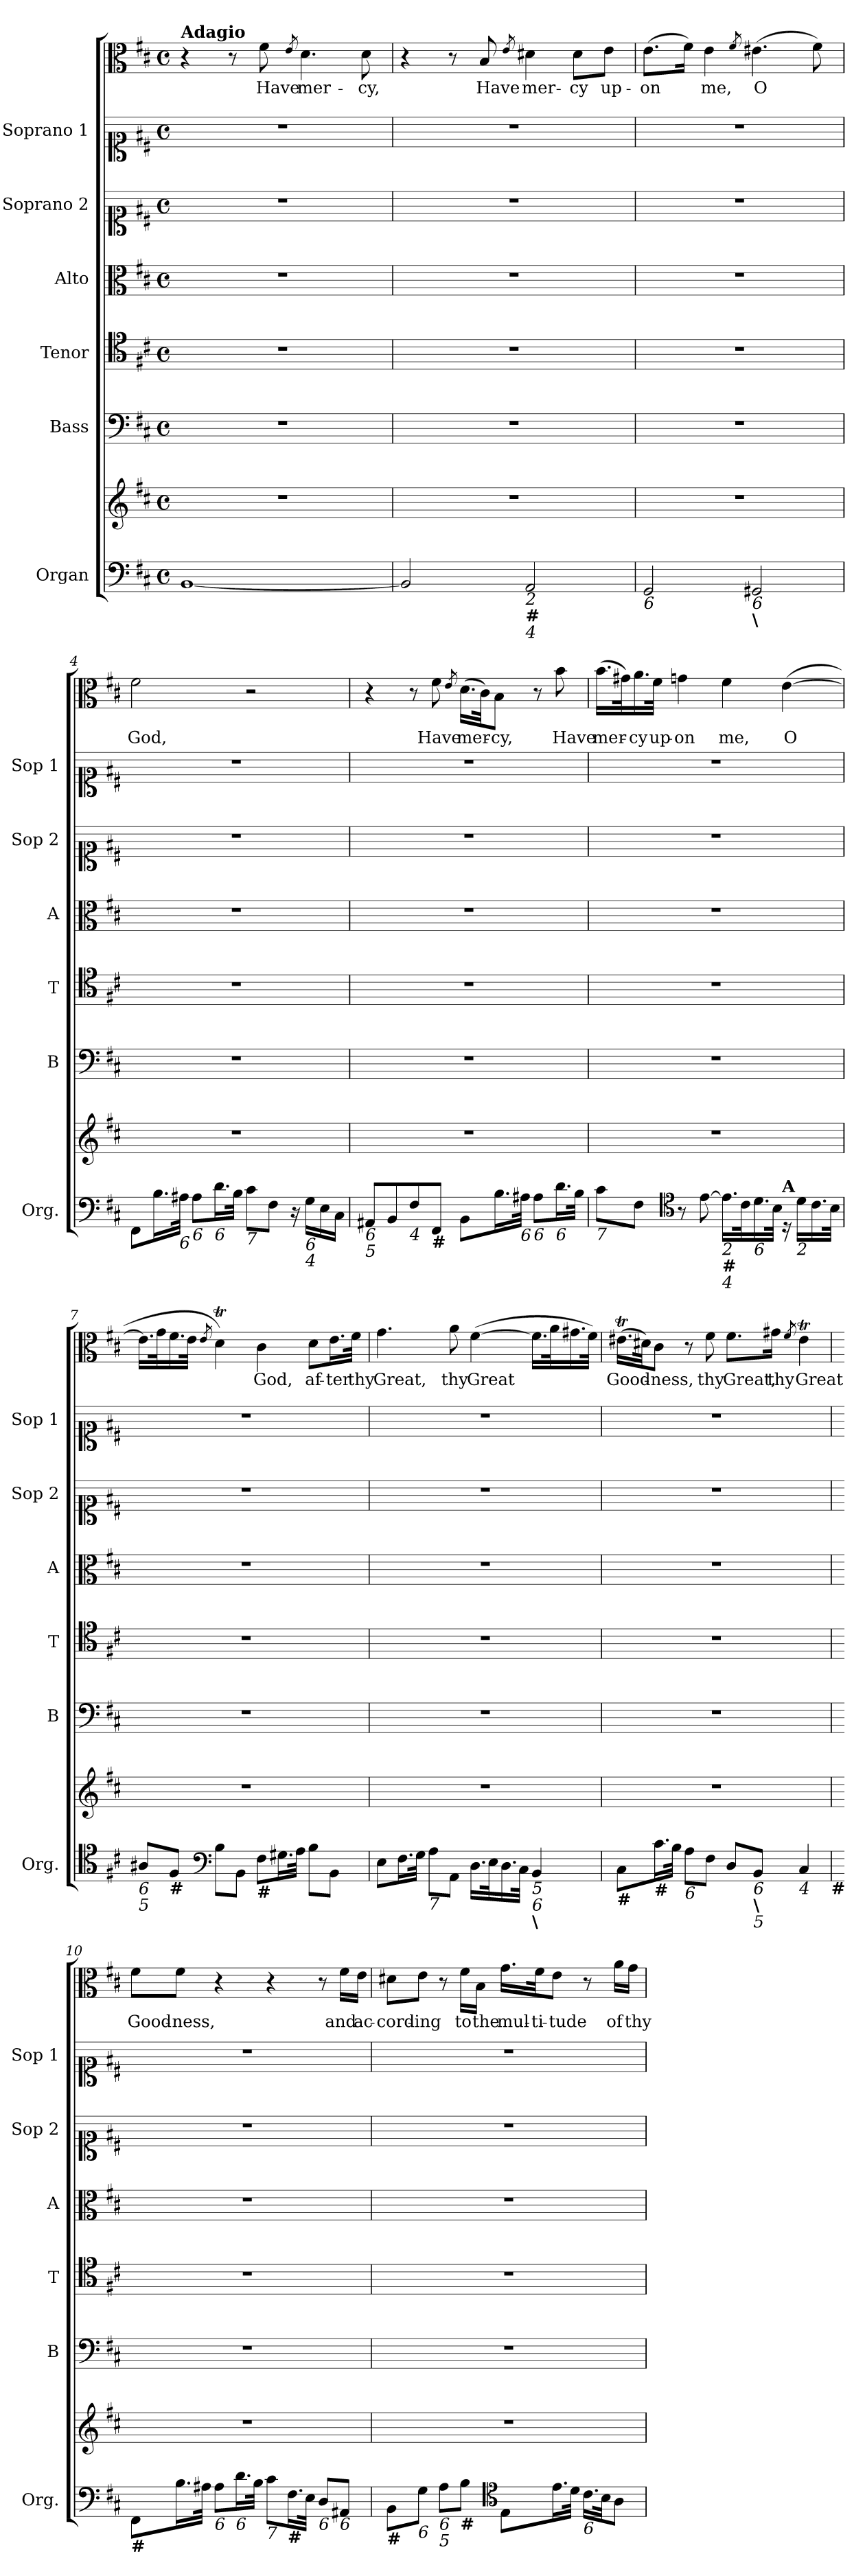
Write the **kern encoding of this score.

**kern	**kern	**kern	**kern	**kern	**kern	**kern	**kern	**text
*part7	*part7	*part6	*part5	*part4	*part3	*part2	*part1	*part1
*staff8	*staff7	*staff6	*staff5	*staff4	*staff3	*staff2	*staff1	*staff1
*I"Organ	*	*I"Bass	*I"Tenor	*I"Alto	*I"Soprano 2	*I"Soprano 1	*	*
*I'Org.	*	*I'B	*I'T	*I'A	*I'Sop 2	*I'Sop 1	*	*
*clefF4	*clefG2	*clefF4	*clefC4	*clefC3	*clefC1	*clefC1	*clefC3	*
*k[f#c#]	*k[f#c#]	*k[f#c#]	*k[f#c#]	*k[f#c#]	*k[f#c#]	*k[f#c#]	*k[f#c#]	*
*b:	*b:	*b:	*b:	*b:	*b:	*b:	*b:	*
*M4/4	*M4/4	*M4/4	*M4/4	*M4/4	*M4/4	*M4/4	*M4/4	*
*met(c)	*met(c)	*met(c)	*met(c)	*met(c)	*met(c)	*met(c)	*met(c)	*
*MM50	*MM50	*MM50	*MM50	*MM50	*MM50	*MM50	*MM50	*
=1	=1	=1	=1	=1	=1	=1	=1	=1
!	!	!	!	!	!	!	!LO:TX:a:B:t=Adagio	!
[1BB	1r	1r	1r	1r	1r	1r	4r	.
.	.	.	.	.	.	.	8r	.
!	!	!	!	!	!	!	!	!LO:LY:b
.	.	.	.	.	.	.	8f#\	Have
.	.	.	.	.	.	.	8qe/	.
!	!	!	!	!	!	!	!	!LO:LY:b
.	.	.	.	.	.	.	4.d\	mer-
!	!	!	!	!	!	!	!	!LO:LY:b
.	.	.	.	.	.	.	8d\	-cy,
=2	=2	=2	=2	=2	=2	=2	=2	=2
2BB/]	1r	1r	1r	1r	1r	1r	4r	.
.	.	.	.	.	.	.	8r	.
!	!	!	!	!	!	!	!	!LO:LY:b
.	.	.	.	.	.	.	8B/	Have
.	.	.	.	.	.	.	8qe/	.
!LO:TX:b:i:t=2	!	!	!	!	!	!	!	!
!LO:TX:b:B:t=#	!	!	!	!	!	!	!	!
!LO:TX:b:i:t=4	!	!	!	!	!	!	!	!
!	!	!	!	!	!	!	!	!LO:LY:b
2AA/	.	.	.	.	.	.	4d#X\	mer-
!	!	!	!	!	!	!	!	!LO:LY:b
.	.	.	.	.	.	.	8d#\L	-cy
!	!	!	!	!	!	!	!	!LO:LY:b
.	.	.	.	.	.	.	8e\J	up-
=3	=3	=3	=3	=3	=3	=3	=3	=3
!LO:TX:b:i:t=6	!	!	!	!	!	!	!	!
!	!	!	!	!	!	!	!	!LO:LY:b
2GG/	1r	1r	1r	1r	1r	1r	(>8.e\L	-on
.	.	.	.	.	.	.	16f#\Jk)	.
!	!	!	!	!	!	!	!	!LO:LY:b
.	.	.	.	.	.	.	4e\	me,
.	.	.	.	.	.	.	8qf#/	.
!LO:TX:b:i:t=6	!	!	!	!	!	!	!	!
!LO:TX:b:B:t=\	!	!	!	!	!	!	!	!
!	!	!	!	!	!	!	!	!LO:LY:b
2GG#X/	.	.	.	.	.	.	(>4.e#X\	O
.	.	.	.	.	.	.	8f#\)	.
=4	=4	=4	=4	=4	=4	=4	=4	=4
!	!	!	!	!	!	!	!	!LO:LY:b
8FF#/L	1r	1r	1r	1r	1r	1r	2f#\	God,
16.B\L	.	.	.	.	.	.	.	.
!LO:TX:b:i:t=6	!	!	!	!	!	!	!	!
32A#X\JJk	.	.	.	.	.	.	.	.
!LO:TX:b:i:t=6	!	!	!	!	!	!	!	!
8A#\L	.	.	.	.	.	.	.	.
!LO:TX:b:i:t=6	!	!	!	!	!	!	!	!
16.d\L	.	.	.	.	.	.	.	.
32B\JJk	.	.	.	.	.	.	.	.
!LO:TX:b:i:t=7	!	!	!	!	!	!	!	!
8c#\L	.	.	.	.	.	.	2r	.
8F#\J	.	.	.	.	.	.	.	.
16r	.	.	.	.	.	.	.	.
!LO:TX:b:i:t=6\n4	!	!	!	!	!	!	!	!
16G\LL	.	.	.	.	.	.	.	.
16E\	.	.	.	.	.	.	.	.
16C#\JJ	.	.	.	.	.	.	.	.
!!LO:LB:g=z
=5	=5	=5	=5	=5	=5	=5	=5	=5
!LO:TX:b:i:t=6	!	!	!	!	!	!	!	!
!LO:TX:b:i:t=5	!	!	!	!	!	!	!	!
8AA#X/L	1r	1r	1r	1r	1r	1r	4r	.
8BB/	.	.	.	.	.	.	.	.
!LO:TX:b:i:t=4	!	!	!	!	!	!	!	!
8F#/	.	.	.	.	.	.	8r	.
!LO:TX:b:B:t=#	!	!	!	!	!	!	!	!
!	!	!	!	!	!	!	!	!LO:LY:b
8FF#/J	.	.	.	.	.	.	8f#\	Have
.	.	.	.	.	.	.	8qe/	.
!	!	!	!	!	!	!	!	!LO:LY:b
8BB/L	.	.	.	.	.	.	(>16.d\LL	mer-
.	.	.	.	.	.	.	32c#\Jk)	.
!	!	!	!	!	!	!	!	!LO:LY:b
16.B\L	.	.	.	.	.	.	8B\J	-cy,
!LO:TX:b:i:t=6	!	!	!	!	!	!	!	!
32A#X\JJk	.	.	.	.	.	.	.	.
!LO:TX:b:i:t=6	!	!	!	!	!	!	!	!
8A#\L	.	.	.	.	.	.	8r	.
!LO:TX:b:i:t=6	!	!	!	!	!	!	!	!
!	!	!	!	!	!	!	!	!LO:LY:b
16.d\L	.	.	.	.	.	.	8b\	Have
32B\JJk	.	.	.	.	.	.	.	.
=6	=6	=6	=6	=6	=6	=6	=6	=6
!LO:TX:b:i:t=7	!	!	!	!	!	!	!	!
!	!	!	!	!	!	!	!	!LO:LY:b
8c#\L	1r	1r	1r	1r	1r	1r	(>16.b\LL	mer-
.	.	.	.	.	.	.	32g#X\k)	.
!	!	!	!	!	!	!	!	!LO:LY:b
8F#\J	.	.	.	.	.	.	16.a\	-cy
!	!	!	!	!	!	!	!	!LO:LY:b
.	.	.	.	.	.	.	32f#\JJk	up-
*clefC4	*	*	*	*	*	*	*	*
!	!	!	!	!	!	!	!	!LO:LY:b
8r	.	.	.	.	.	.	4gn\	-on
[8e\	.	.	.	.	.	.	.	.
!LO:TX:b:i:t=2	!	!	!	!	!	!	!	!
!LO:TX:b:B:t=#	!	!	!	!	!	!	!	!
!LO:TX:b:i:t=4	!	!	!	!	!	!	!	!
!	!	!	!	!	!	!	!	!LO:LY:b
16.e\LL]	.	.	.	.	.	.	4f#\	me,
32c#\k	.	.	.	.	.	.	.	.
!LO:TX:b:i:t=6	!	!	!	!	!	!	!	!
16.d\	.	.	.	.	.	.	.	.
32B\JJk	.	.	.	.	.	.	.	.
!LO:TX:a:B:t=A	!	!	!	!	!	!	!	!
!	!	!	!	!	!	!	!	!LO:LY:b
16rD	.	.	.	.	.	.	(>[4e\	O
!LO:TX:b:i:t=2	!	!	!	!	!	!	!	!
16d\LL	.	.	.	.	.	.	.	.
16.c#\	.	.	.	.	.	.	.	.
32B\JJk	.	.	.	.	.	.	.	.
=7	=7	=7	=7	=7	=7	=7	=7	=7
!LO:TX:b:i:t=6	!	!	!	!	!	!	!	!
!LO:TX:b:i:t=5	!	!	!	!	!	!	!	!
8A#X/L	1r	1r	1r	1r	1r	1r	16.e\LL]	.
.	.	.	.	.	.	.	32g\k	.
!LO:TX:b:B:t=#	!	!	!	!	!	!	!	!
8F#/J	.	.	.	.	.	.	16.f#\	.
.	.	.	.	.	.	.	32e\JJk	.
*clefF4	*	*	*	*	*	*	*	*
.	.	.	.	.	.	.	8qe/	.
8B\L	.	.	.	.	.	.	4dT\)	.
8BB\J	.	.	.	.	.	.	.	.
!LO:TX:b:B:t=#	!	!	!	!	!	!	!	!
!	!	!	!	!	!	!	!	!LO:LY:b
8F#\L	.	.	.	.	.	.	4c#\	God,
16.G#X\L	.	.	.	.	.	.	.	.
32A#\JJk	.	.	.	.	.	.	.	.
!	!	!	!	!	!	!	!	!LO:LY:b
8B\L	.	.	.	.	.	.	8d\L	af-
!	!	!	!	!	!	!	!	!LO:LY:b
8BB\J	.	.	.	.	.	.	16.e\L	-ter
!	!	!	!	!	!	!	!	!LO:LY:b
.	.	.	.	.	.	.	32f#\JJk	thy
!!LO:LB:g=z
=8	=8	=8	=8	=8	=8	=8	=8	=8
!	!	!	!	!	!	!	!	!LO:LY:b
8E\L	1r	1r	1r	1r	1r	1r	4.g\	Great,
16.F#\L	.	.	.	.	.	.	.	.
32G\JJk	.	.	.	.	.	.	.	.
!LO:TX:b:i:t=7	!	!	!	!	!	!	!	!
8A\L	.	.	.	.	.	.	.	.
!	!	!	!	!	!	!	!	!LO:LY:b
8AA\J	.	.	.	.	.	.	8a\	thy
!	!	!	!	!	!	!	!	!LO:LY:b
16.D\LL	.	.	.	.	.	.	(>[4f#\	Great
32E\k	.	.	.	.	.	.	.	.
16.D\	.	.	.	.	.	.	.	.
32C#\JJk	.	.	.	.	.	.	.	.
!LO:TX:b:i:t=5	!	!	!	!	!	!	!	!
!LO:TX:b:i:t=6	!	!	!	!	!	!	!	!
!LO:TX:b:B:t=\	!	!	!	!	!	!	!	!
4BB/	.	.	.	.	.	.	16.f#\LL]	.
.	.	.	.	.	.	.	32a\k	.
.	.	.	.	.	.	.	16.g#X\	.
.	.	.	.	.	.	.	32f#\JJk)	.
=9	=9	=9	=9	=9	=9	=9	=9	=9
!LO:TX:b:B:t=#	!	!	!	!	!	!	!	!
!	!	!	!	!	!	!	!	!LO:LY:b
8C#\L	1r	1r	1r	1r	1r	1r	(>16.e#Xt\LL	Good-
.	.	.	.	.	.	.	32d#X\Jk)	.
!LO:TX:b:B:t=#	!	!	!	!	!	!	!	!
!	!	!	!	!	!	!	!	!LO:LY:b
16.c#\L	.	.	.	.	.	.	8c#\J	-ness,
32B\JJk	.	.	.	.	.	.	.	.
!LO:TX:b:i:t=6	!	!	!	!	!	!	!	!
8A\L	.	.	.	.	.	.	8r	.
!	!	!	!	!	!	!	!	!LO:LY:b
8F#\J	.	.	.	.	.	.	8f#\	thy
!	!	!	!	!	!	!	!	!LO:LY:b
8D/L	.	.	.	.	.	.	8.f#\L	Great,
!LO:TX:b:i:t=6	!	!	!	!	!	!	!	!
!LO:TX:b:B:t=\	!	!	!	!	!	!	!	!
!LO:TX:b:i:t=5	!	!	!	!	!	!	!	!
8BB/J	.	.	.	.	.	.	.	.
!	!	!	!	!	!	!	!	!LO:LY:b
.	.	.	.	.	.	.	16g#X\Jk	thy
.	.	.	.	.	.	.	8qf#/	.
!LO:TX:b:i:t=4	!	!	!	!	!	!	!	!
!	!	!	!	!	!	!	!	!LO:LY:b
4C#/	.	.	.	.	.	.	4e#t\	Great
!LO:TX:b:B:t=#	!	!	!	!	!	!	!	!
=10	=10	=10	=10	=10	=10	=10	=10	=10
!LO:TX:b:B:t=#	!	!	!	!	!	!	!	!
!	!	!	!	!	!	!	!	!LO:LY:b
8FF#/L	1r	1r	1r	1r	1r	1r	8f#\L	Good-
!	!	!	!	!	!	!	!	!LO:LY:b
16.B\L	.	.	.	.	.	.	8f#\J	-ness,
32A#X\JJk	.	.	.	.	.	.	.	.
!LO:TX:b:i:t=6	!	!	!	!	!	!	!	!
8A#\L	.	.	.	.	.	.	4r	.
!LO:TX:b:i:t=6	!	!	!	!	!	!	!	!
16.d\L	.	.	.	.	.	.	.	.
32B\JJk	.	.	.	.	.	.	.	.
!LO:TX:b:i:t=7	!	!	!	!	!	!	!	!
8c#\L	.	.	.	.	.	.	4r	.
!LO:TX:b:B:t=#	!	!	!	!	!	!	!	!
16.F#\L	.	.	.	.	.	.	.	.
32E\JJk	.	.	.	.	.	.	.	.
!LO:TX:b:i:t=6	!	!	!	!	!	!	!	!
8D/L	.	.	.	.	.	.	8r	.
!LO:TX:b:i:t=6	!	!	!	!	!	!	!	!
!	!	!	!	!	!	!	!	!LO:LY:b
8AA#X/J	.	.	.	.	.	.	16f#\LL	and
!	!	!	!	!	!	!	!	!LO:LY:b
.	.	.	.	.	.	.	16e\JJ	ac-
!!LO:LB:g=z
=11	=11	=11	=11	=11	=11	=11	=11	=11
!LO:TX:b:B:t=#	!	!	!	!	!	!	!	!
!	!	!	!	!	!	!	!	!LO:LY:b
8BB\L	1r	1r	1r	1r	1r	1r	8d#X\L	-cord-
!LO:TX:b:i:t=6	!	!	!	!	!	!	!	!
!	!	!	!	!	!	!	!	!LO:LY:b
8G\J	.	.	.	.	.	.	8e\J	-ing
!LO:TX:b:i:t=6	!	!	!	!	!	!	!	!
!LO:TX:b:i:t=5	!	!	!	!	!	!	!	!
8A\L	.	.	.	.	.	.	8r	.
!LO:TX:b:B:t=#	!	!	!	!	!	!	!	!
!	!	!	!	!	!	!	!	!LO:LY:b
8B\J	.	.	.	.	.	.	16f#\LL	to
!	!	!	!	!	!	!	!	!LO:LY:b
.	.	.	.	.	.	.	16B\JJ	the
*clefC4	*	*	*	*	*	*	*	*
!	!	!	!	!	!	!	!	!LO:LY:b
8E\L	.	.	.	.	.	.	16.g\LL	mul-
!	!	!	!	!	!	!	!	!LO:LY:b
.	.	.	.	.	.	.	32f#\Jk	-ti-
!	!	!	!	!	!	!	!	!LO:LY:b
16.e\L	.	.	.	.	.	.	8e\J	-tude
32d\JJk	.	.	.	.	.	.	.	.
!LO:TX:b:i:t=6	!	!	!	!	!	!	!	!
16.c#\LL	.	.	.	.	.	.	8r	.
32B\Jk	.	.	.	.	.	.	.	.
!	!	!	!	!	!	!	!	!LO:LY:b
8A\J	.	.	.	.	.	.	16a\LL	of
!	!	!	!	!	!	!	!	!LO:LY:b
.	.	.	.	.	.	.	16g\JJ	thy
=	=	=	=	=	=	=	=	=
*-	*-	*-	*-	*-	*-	*-	*-	*-
